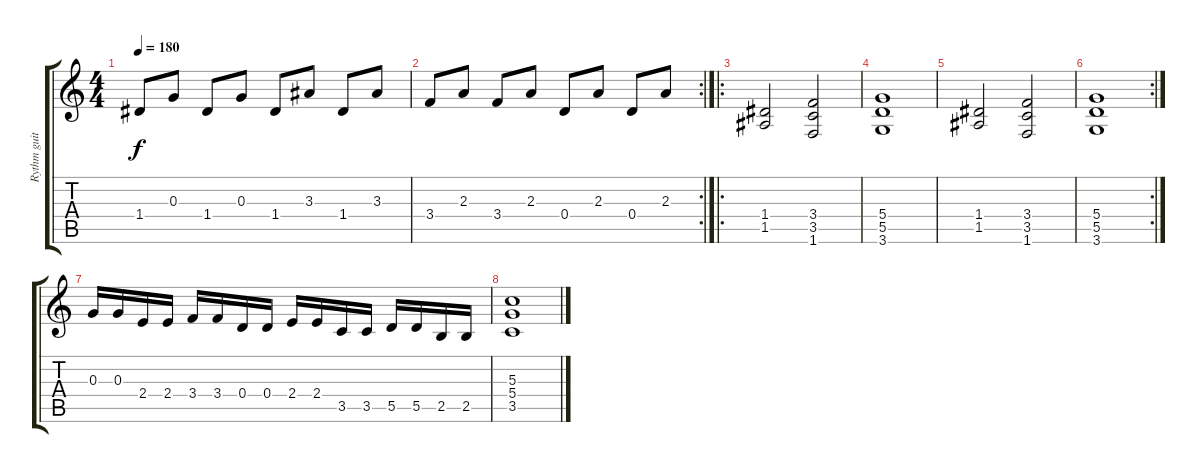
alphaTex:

\track ("Rythm guitar" "Rythm guit") {instrument distortionguitar}
\staff {score tabs}
\tuning (E4 B3 G3 D3 A2 E2) {hide}
\ts (4 4)
\tempo 180
\clef g2
\ks c
1.4.8{dy f} 0.3.8 1.4.8 0.3.8 1.4.8 3.3.8 1.4.8 3.3.8 |
\rc 2
3.4.8 2.3.8 3.4.8 2.3.8 0.4.8 2.3.8 0.4.8 2.3.8 |
\ro
(1.4 1.5).2 (3.4 3.5 1.6).2 |
(5.4 5.5 3.6).1 |
(1.4 1.5).2 (3.4 3.5 1.6).2 |
\rc 2
(5.4 5.5 3.6).1 |
0.3.16 0.3.16 2.4.16 2.4.16 3.4.16 3.4.16 0.4.16 0.4.16 2.4.16 2.4.16 3.5.16 3.5.16 5.5.16 5.5.16 2.5.16 2.5.16 |
(5.3 5.4 3.5).1
